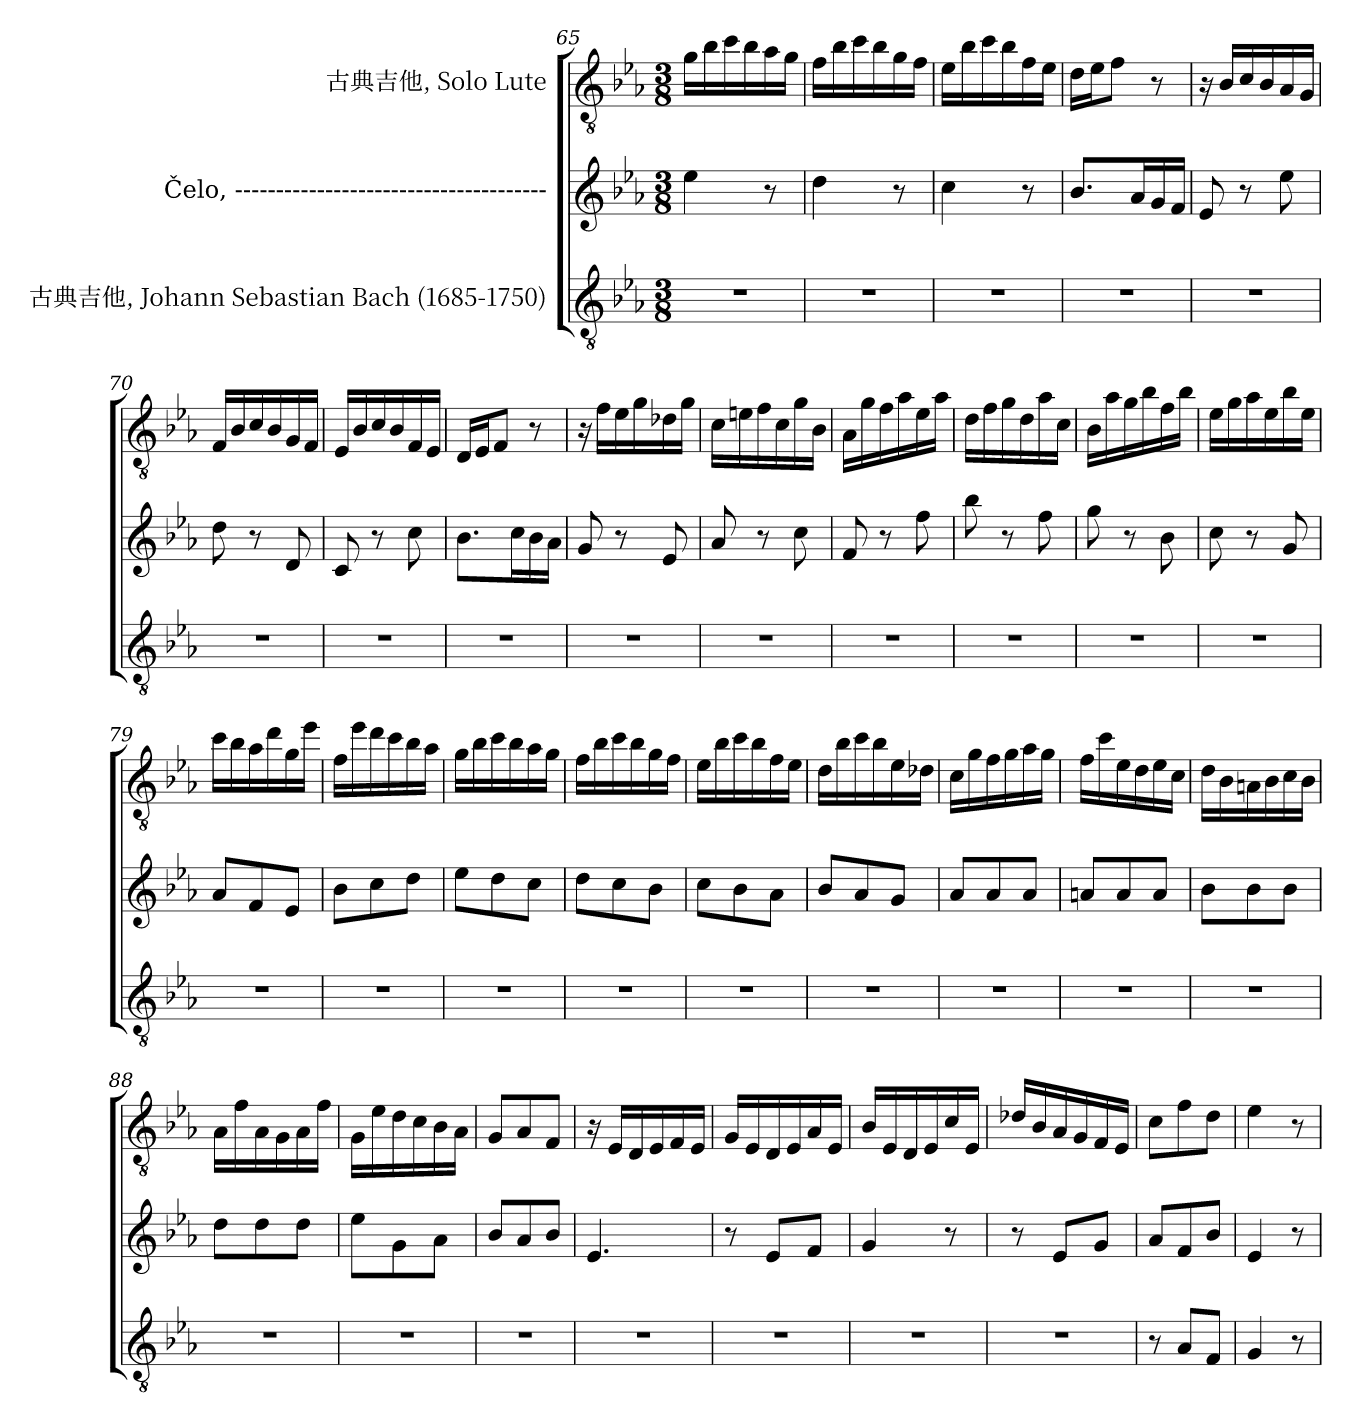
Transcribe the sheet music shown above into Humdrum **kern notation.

**kern	**kern	**kern
*part3	*part2	*part1
*staff3	*staff2	*staff1
*I"古典吉他, Johann Sebastian Bach   (1685-1750)	*I"Čelo, --------------------------------------	*I"古典吉他, Solo Lute
*clefGv2	*clefG2	*clefGv2
*	*ITrd14c24	*
*k[b-e-a-]	*k[b-e-a-]	*k[b-e-a-]
*M3/8	*M3/8	*M3/8
=65	=65	=65
4.r	4E-\	16g\LL
.	.	16b-\
.	.	16cc\
.	.	16b-\
.	8r	16a-\
.	.	16g\JJ
=66	=66	=66
4.r	4D\	16f\LL
.	.	16b-\
.	.	16cc\
.	.	16b-\
.	8r	16g\
.	.	16f\JJ
!!LO:PB:g=z
=67	=67	=67
4.r	4C\	16e-\LL
.	.	16b-\
.	.	16cc\
.	.	16b-\
.	8r	16f\
.	.	16e-\JJ
=68	=68	=68
4.r	8.BB-/L	16d\LL
.	.	16e-\J
.	.	8f\J
.	16AA-/L	.
.	16GG/	8r
.	16FF/JJ	.
=69	=69	=69
4.r	8EE-/	16r
.	.	16B-/LL
.	8r	16c/
.	.	16B-/
.	8E-\	16A-/
.	.	16G/JJ
=70	=70	=70
4.r	8D\	16F/LL
.	.	16B-/
.	8r	16c/
.	.	16B-/
.	8DD/	16G/
.	.	16F/JJ
=71	=71	=71
4.r	8CC/	16E-/LL
.	.	16B-/
.	8r	16c/
.	.	16B-/
.	8C\	16F/
.	.	16E-/JJ
=72	=72	=72
4.r	8.BB-\L	16D/LL
.	.	16E-/J
.	.	8F/J
.	16C\L	.
.	16BB-\	8r
.	16AA-\JJ	.
!!LO:LB:g=z
=73	=73	=73
4.r	8GG/	16r
.	.	16f\LL
.	8r	16e-\
.	.	16g\
.	8EE-/	16d-X\
.	.	16g\JJ
=74	=74	=74
4.r	8AA-/	16c\LL
.	.	16en\
.	8r	16f\
.	.	16c\
.	8C\	16g\
.	.	16B-\JJ
=75	=75	=75
4.r	8FF/	16A-\LL
.	.	16g\
.	8r	16f\
.	.	16a-\
.	8F\	16e-\
.	.	16a-\JJ
=76	=76	=76
4.r	8B-\	16d\LL
.	.	16f\
.	8r	16g\
.	.	16d\
.	8F\	16a-\
.	.	16c\JJ
=77	=77	=77
4.r	8G\	16B-\LL
.	.	16a-\
.	8r	16g\
.	.	16b-\
.	8BB-\	16f\
.	.	16b-\JJ
=78	=78	=78
4.r	8C\	16e-\LL
.	.	16g\
.	8r	16a-\
.	.	16e-\
.	8GG/	16b-\
.	.	16e-\JJ
!!LO:LB:g=z
=79	=79	=79
4.r	8AA-/L	16cc\LL
.	.	16b-\
.	8FF/	16a-\
.	.	16dd\
.	8EE-/J	16g\
.	.	16ee-\JJ
=80	=80	=80
4.r	8BB-\L	16f\LL
.	.	16ee-\
.	8C\	16dd\
.	.	16cc\
.	8D\J	16b-\
.	.	16a-\JJ
=81	=81	=81
4.r	8E-\L	16g\LL
.	.	16b-\
.	8D\	16cc\
.	.	16b-\
.	8C\J	16a-\
.	.	16g\JJ
=82	=82	=82
4.r	8D\L	16f\LL
.	.	16b-\
.	8C\	16cc\
.	.	16b-\
.	8BB-\J	16g\
.	.	16f\JJ
=83	=83	=83
4.r	8C\L	16e-\LL
.	.	16b-\
.	8BB-\	16cc\
.	.	16b-\
.	8AA-\J	16f\
.	.	16e-\JJ
!!LO:LB:g=z
=84	=84	=84
4.r	8BB-/L	16d\LL
.	.	16b-\
.	8AA-/	16cc\
.	.	16b-\
.	8GG/J	16e-\
.	.	16d-X\JJ
=85	=85	=85
4.r	8AA-/L	16c\LL
.	.	16g\
.	8AA-/	16f\
.	.	16g\
.	8AA-/J	16a-\
.	.	16g\JJ
=86	=86	=86
4.r	8AAn/L	16f\LL
.	.	16cc\
.	8AA/	16e-\
.	.	16d\
.	8AA/J	16e-\
.	.	16c\JJ
=87	=87	=87
4.r	8BB-\L	16d\LL
.	.	16B-\
.	8BB-\	16An\
.	.	16B-\
.	8BB-\J	16c\
.	.	16B-\JJ
=88	=88	=88
4.r	8D\L	16A-\LL
.	.	16f\
.	8D\	16A-\
.	.	16G\
.	8D\J	16A-\
.	.	16f\JJ
=89	=89	=89
4.r	8E-\L	16G\LL
.	.	16e-\
.	8GG\	16d\
.	.	16c\
.	8AA-\J	16B-\
.	.	16A-\JJ
!!LO:PB:g=z
=90	=90	=90
4.r	8BB-/L	8G/L
.	8AA-/	8A-/
.	8BB-/J	8F/J
=91	=91	=91
4.r	4.EE-/	16r
.	.	16E-/LL
.	.	16D/
.	.	16E-/
.	.	16F/
.	.	16E-/JJ
=92	=92	=92
4.r	8r	16G/LL
.	.	16E-/
.	8EE-/L	16D/
.	.	16E-/
.	8FF/J	16A-/
.	.	16E-/JJ
=93	=93	=93
4.r	4GG/	16B-/LL
.	.	16E-/
.	.	16D/
.	.	16E-/
.	8r	16c/
.	.	16E-/JJ
=94	=94	=94
4.r	8r	16d-X/LL
.	.	16B-/
.	8EE-/L	16A-/
.	.	16G/
.	8GG/J	16F/
.	.	16E-/JJ
=95	=95	=95
8r	8AA-/L	8c\L
8A-/L	8FF/	8f\
8F/J	8BB-/J	8d\J
=96	=96	=96
*	*	*MM8
4G/	4EE-/	4e-\
8r	8r	8r
=	=	=
*-	*-	*-
